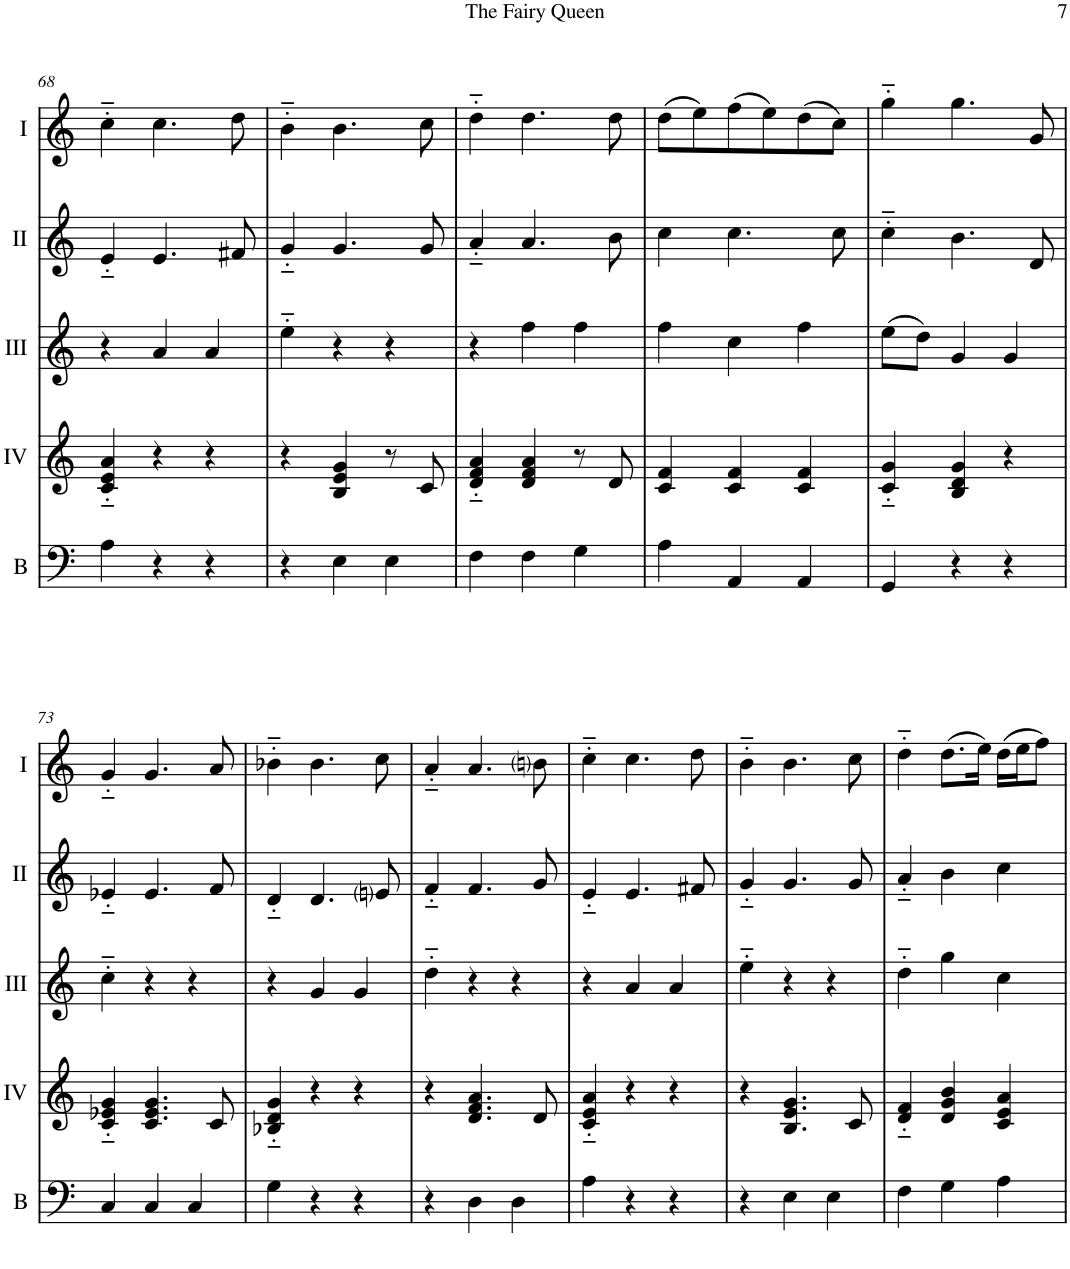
**kern	**kern	**kern	**kern	**kern
*part5	*part4	*part3	*part2	*part1
*staff5	*staff4	*staff3	*staff2	*staff1
*I"Bass	*I"Acc. 4	*I"Acc. 3	*I"Acc. 2	*I"Acc. 1
*I'B	*	*	*	*
!!LO:PB:g=z
*clefF4	*clefG2	*clefG2	*clefG2	*clefG2
*Trd7c12	*	*Trd7c12	*	*
*k[]	*k[]	*k[]	*k[]	*k[]
*M3/4	*M3/4	*M3/4	*M3/4	*M3/4
=68	=68	=68	=68	=68
4A\	4c/'~ 4e/'~ 4a/'~	4r	4e'~/	4cc'~\
4r	4r	4a/	4.e/	4.cc\
4r	4r	4a/	.	.
.	.	.	8f#X/	8dd\
=69	=69	=69	=69	=69
4r	4r	4ee'~\	4g'~/	4b'~\
4E\	4B/ 4e/ 4g/	4r	4.g/	4.b\
4E\	8r	4r	.	.
.	8c/	.	8g/	8cc\
=70	=70	=70	=70	=70
4F\	4d/'~ 4f/'~ 4a/'~	4r	4a'~/	4dd'~\
4F\	4d/ 4f/ 4a/	4ff\	4.a/	4.dd\
4G\	8r	4ff\	.	.
.	8d/	.	8b\	8dd\
=71	=71	=71	=71	=71
4A\	4c/ 4f/	4ff\	4cc\	(8dd\L
.	.	.	.	8ee\)
4AA/	4c/ 4f/	4cc\	4.cc\	(8ff\
.	.	.	.	8ee\)
4AA/	4c/ 4f/	4ff\	.	(8dd\
.	.	.	8cc\	8cc\J)
=72	=72	=72	=72	=72
4GG/	4c/'~ 4g/'~	(8ee\L	4cc'~\	4gg'~\
.	.	8dd\J)	.	.
4r	4B/ 4d/ 4g/	4g/	4.b\	4.gg\
4r	4r	4g/	.	.
.	.	.	8d/	8g/
!!LO:LB:g=z
=73	=73	=73	=73	=73
4C/	4c/'~ 4e-X/'~ 4g/'~	4cc'~\	4e-X'~/	4g'~/
4C/	4.c/ 4.e-/ 4.g/	4r	4.e-/	4.g/
4C/	.	4r	.	.
.	8c/	.	8f/	8a/
=74	=74	=74	=74	=74
4G\	4B-X/'~ 4d/'~ 4g/'~	4r	4d'~/	4b-X'~\
4r	4r	4g/	4.d/	4.b-\
4r	4r	4g/	.	.
.	.	.	8eni/	8cc\
=75	=75	=75	=75	=75
4r	4r	4dd'~\	4f'~/	4a'~/
4D\	4.d/ 4.f/ 4.a/	4r	4.f/	4.a/
4D\	.	4r	.	.
.	8d/	.	8g/	8bni\
=76	=76	=76	=76	=76
4A\	4c/'~ 4e/'~ 4a/'~	4r	4e'~/	4cc'~\
4r	4r	4a/	4.e/	4.cc\
4r	4r	4a/	.	.
.	.	.	8f#X/	8dd\
=77	=77	=77	=77	=77
4r	4r	4ee'~\	4g'~/	4b'~\
4E\	4.B/ 4.e/ 4.g/	4r	4.g/	4.b\
4E\	.	4r	.	.
.	8c/	.	8g/	8cc\
=78	=78	=78	=78	=78
4F\	4d/'~ 4f/'~	4dd'~\	4a'~/	4dd'~\
4G\	4d/ 4g/ 4b/	4gg\	4b\	(8.dd\L
.	.	.	.	16ee\Jk)
4A\	4c/ 4e/ 4a/	4cc\	4cc\	(16dd\LL
.	.	.	.	16ee\J
.	.	.	.	8ff\J)
=	=	=	=	=
*-	*-	*-	*-	*-
